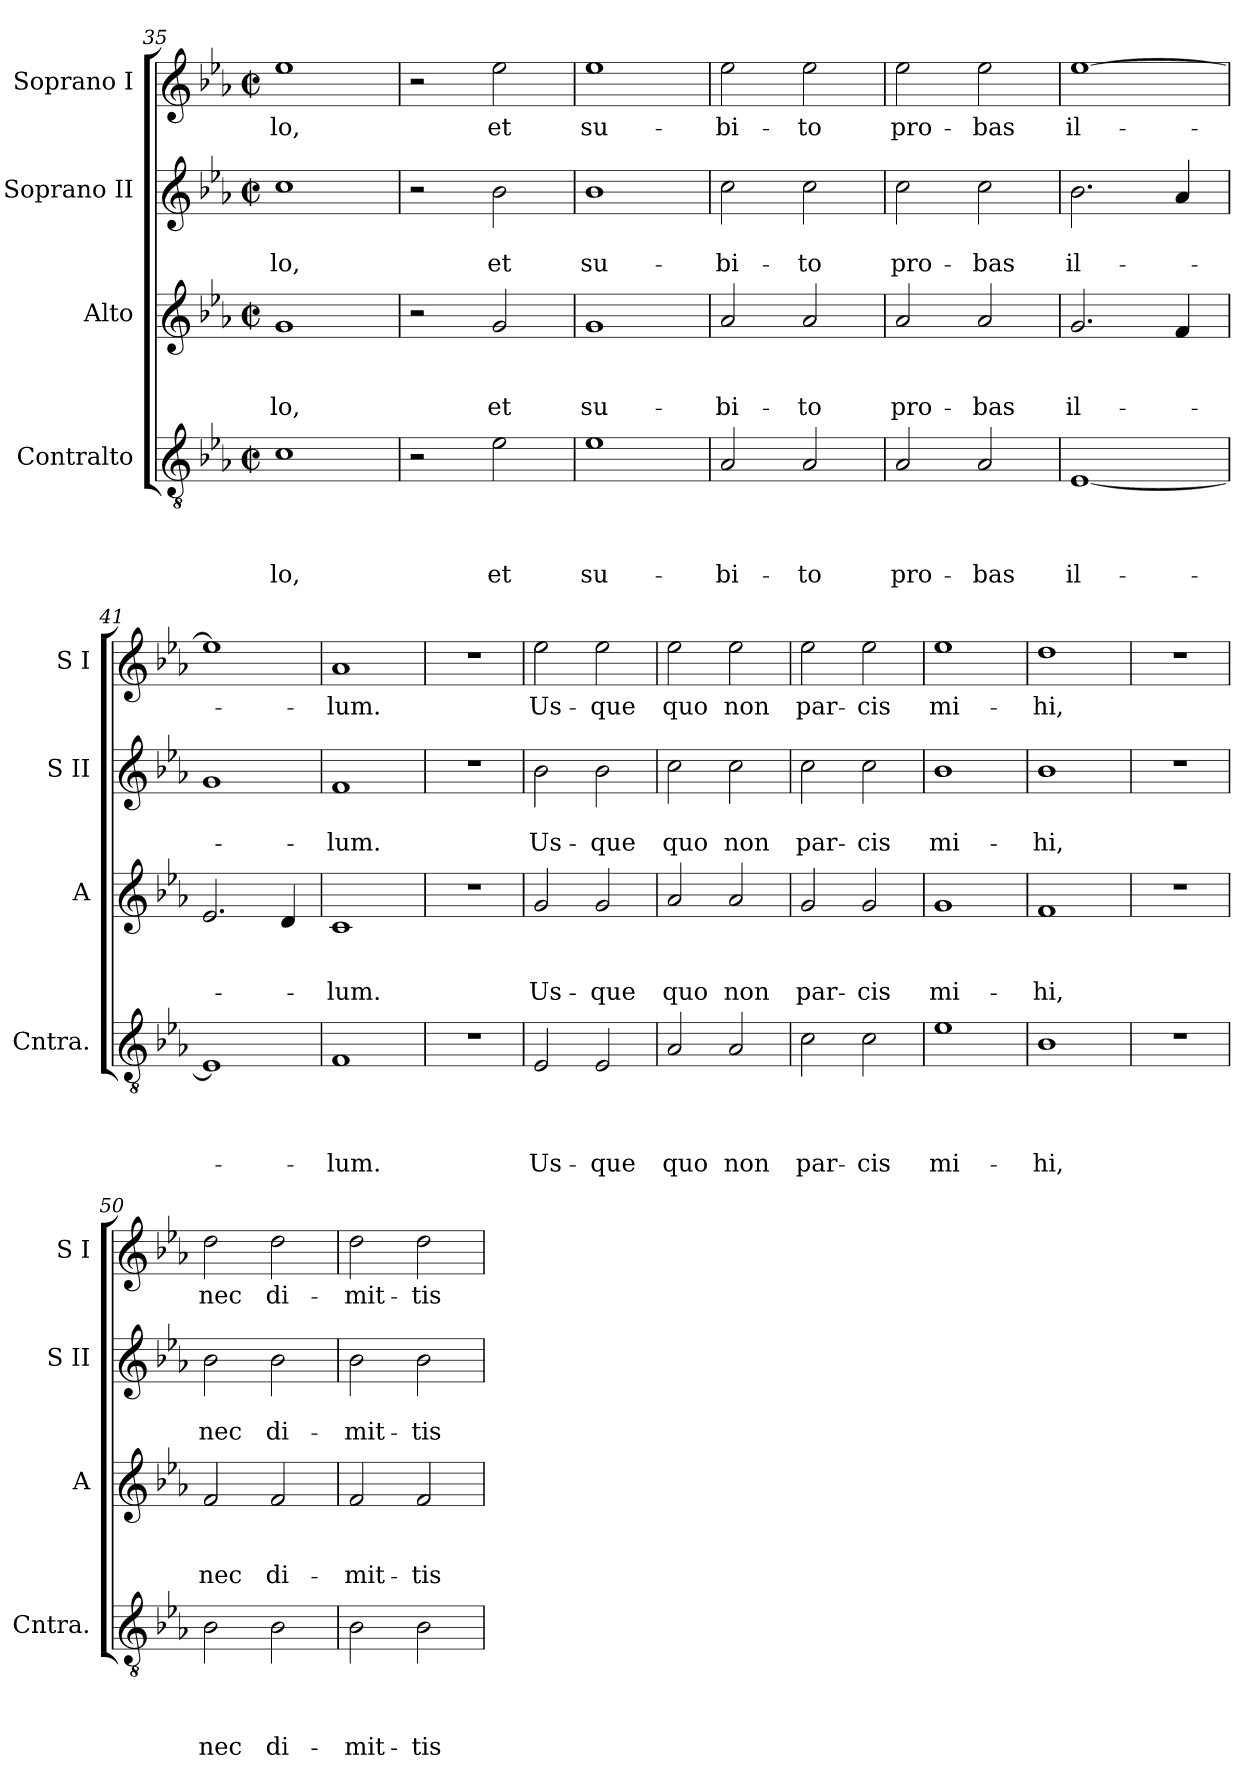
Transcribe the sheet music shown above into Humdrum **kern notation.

**kern	**text	**text	**text	**text	**kern	**text	**text	**text	**kern	**text	**text	**kern	**text
*part4	*part4	*part4	*part4	*part4	*part3	*part3	*part3	*part3	*part2	*part2	*part2	*part1	*part1
*staff4	*staff4	*staff4	*staff4	*staff4	*staff3	*staff3	*staff3	*staff3	*staff2	*staff2	*staff2	*staff1	*staff1
*I"Contralto	*	*	*	*	*I"Alto	*	*	*	*I"Soprano II	*	*	*I"Soprano I	*
*I'Cntra.	*	*	*	*	*I'A	*	*	*	*I'S II	*	*	*I'S I	*
*clefGv2	*	*	*	*	*clefG2	*	*	*	*clefG2	*	*	*clefG2	*
*k[b-e-a-]	*	*	*	*	*k[b-e-a-]	*	*	*	*k[b-e-a-]	*	*	*k[b-e-a-]	*
*E-:	*	*	*	*	*E-:	*	*	*	*E-:	*	*	*E-:	*
*M2/2	*	*	*	*	*M2/2	*	*	*	*M2/2	*	*	*M2/2	*
*met(c|)	*	*	*	*	*met(c|)	*	*	*	*met(c|)	*	*	*met(c|)	*
=35	=35	=35	=35	=35	=35	=35	=35	=35	=35	=35	=35	=35	=35
!	!	!	!	!LO:LY:b	!	!	!	!LO:LY:b	!	!	!LO:LY:b	!	!LO:LY:b
1c	.	.	.	-lo,	1g	.	.	-lo,	1cc	.	-lo,	1ee-	-lo,
=36	=36	=36	=36	=36	=36	=36	=36	=36	=36	=36	=36	=36	=36
2r	.	.	.	.	2r	.	.	.	2r	.	.	2r	.
!	!	!	!	!LO:LY:b	!	!	!	!LO:LY:b	!	!	!LO:LY:b	!	!LO:LY:b
2e-\	.	.	.	et	2g/	.	.	et	2b-\	.	et	2ee-\	et
=37	=37	=37	=37	=37	=37	=37	=37	=37	=37	=37	=37	=37	=37
!	!	!	!	!LO:LY:b	!	!	!	!LO:LY:b	!	!	!LO:LY:b	!	!LO:LY:b
1e-	.	.	.	su-	1g	.	.	su-	1b-	.	su-	1ee-	su-
=38	=38	=38	=38	=38	=38	=38	=38	=38	=38	=38	=38	=38	=38
!	!	!	!	!LO:LY:b	!	!	!	!LO:LY:b	!	!	!LO:LY:b	!	!LO:LY:b
2A-/	.	.	.	-bi-	2a-/	.	.	-bi-	2cc\	.	-bi-	2ee-\	-bi-
!	!	!	!	!LO:LY:b	!	!	!	!LO:LY:b	!	!	!LO:LY:b	!	!LO:LY:b
2A-/	.	.	.	-to	2a-/	.	.	-to	2cc\	.	-to	2ee-\	-to
=39	=39	=39	=39	=39	=39	=39	=39	=39	=39	=39	=39	=39	=39
!	!	!	!	!LO:LY:b	!	!	!	!LO:LY:b	!	!	!LO:LY:b	!	!LO:LY:b
2A-/	.	.	.	pro-	2a-/	.	.	pro-	2cc\	.	pro-	2ee-\	pro-
!	!	!	!	!LO:LY:b	!	!	!	!LO:LY:b	!	!	!LO:LY:b	!	!LO:LY:b
2A-/	.	.	.	-bas	2a-/	.	.	-bas	2cc\	.	-bas	2ee-\	-bas
=40	=40	=40	=40	=40	=40	=40	=40	=40	=40	=40	=40	=40	=40
!	!	!	!	!LO:LY:b	!	!	!	!LO:LY:b	!	!	!LO:LY:b	!	!LO:LY:b
[<1E-	.	.	.	il-	2.g/	.	.	il-	2.b-\	.	il-	[>1ee-	il-
.	.	.	.	.	4f/	.	.	.	4a-/	.	.	.	.
=41	=41	=41	=41	=41	=41	=41	=41	=41	=41	=41	=41	=41	=41
1E-]	.	.	.	.	2.e-/	.	.	.	1g	.	.	1ee-]	.
.	.	.	.	.	4d/	.	.	.	.	.	.	.	.
!!LO:PB:g=z
=42	=42	=42	=42	=42	=42	=42	=42	=42	=42	=42	=42	=42	=42
!	!	!	!	!LO:LY:b	!	!	!	!LO:LY:b	!	!	!LO:LY:b	!	!LO:LY:b
1F	.	.	.	-lum.	1c	.	.	-lum.	1f	.	-lum.	1a-	-lum.
=43	=43	=43	=43	=43	=43	=43	=43	=43	=43	=43	=43	=43	=43
1r	.	.	.	.	1r	.	.	.	1r	.	.	1r	.
=44	=44	=44	=44	=44	=44	=44	=44	=44	=44	=44	=44	=44	=44
!	!	!	!	!LO:LY:b	!	!	!	!LO:LY:b	!	!	!LO:LY:b	!	!LO:LY:b
2E-/	.	.	.	Us-	2g/	.	.	Us-	2b-\	.	Us-	2ee-\	Us-
!	!	!	!	!LO:LY:b	!	!	!	!LO:LY:b	!	!	!LO:LY:b	!	!LO:LY:b
2E-/	.	.	.	-que	2g/	.	.	-que	2b-\	.	-que	2ee-\	-que
=45	=45	=45	=45	=45	=45	=45	=45	=45	=45	=45	=45	=45	=45
!	!	!	!	!LO:LY:b	!	!	!	!LO:LY:b	!	!	!LO:LY:b	!	!LO:LY:b
2A-/	.	.	.	quo	2a-/	.	.	quo	2cc\	.	quo	2ee-\	quo
!	!	!	!	!LO:LY:b	!	!	!	!LO:LY:b	!	!	!LO:LY:b	!	!LO:LY:b
2A-/	.	.	.	non	2a-/	.	.	non	2cc\	.	non	2ee-\	non
=46	=46	=46	=46	=46	=46	=46	=46	=46	=46	=46	=46	=46	=46
!	!	!	!	!LO:LY:b	!	!	!	!LO:LY:b	!	!	!LO:LY:b	!	!LO:LY:b
2c\	.	.	.	par-	2g/	.	.	par-	2cc\	.	par-	2ee-\	par-
!	!	!	!	!LO:LY:b	!	!	!	!LO:LY:b	!	!	!LO:LY:b	!	!LO:LY:b
2c\	.	.	.	-cis	2g/	.	.	-cis	2cc\	.	-cis	2ee-\	-cis
=47	=47	=47	=47	=47	=47	=47	=47	=47	=47	=47	=47	=47	=47
!	!	!	!	!LO:LY:b	!	!	!	!LO:LY:b	!	!	!LO:LY:b	!	!LO:LY:b
1e-	.	.	.	mi-	1g	.	.	mi-	1b-	.	mi-	1ee-	mi-
=48	=48	=48	=48	=48	=48	=48	=48	=48	=48	=48	=48	=48	=48
!	!	!	!	!LO:LY:b	!	!	!	!LO:LY:b	!	!	!LO:LY:b	!	!LO:LY:b
1B-	.	.	.	-hi,	1f	.	.	-hi,	1b-	.	-hi,	1dd	-hi,
=49	=49	=49	=49	=49	=49	=49	=49	=49	=49	=49	=49	=49	=49
1r	.	.	.	.	1r	.	.	.	1r	.	.	1r	.
=50	=50	=50	=50	=50	=50	=50	=50	=50	=50	=50	=50	=50	=50
!	!	!	!	!LO:LY:b	!	!	!	!LO:LY:b	!	!	!LO:LY:b	!	!LO:LY:b
2B-\	.	.	.	nec	2f/	.	.	nec	2b-\	.	nec	2dd\	nec
!	!	!	!	!LO:LY:b	!	!	!	!LO:LY:b	!	!	!LO:LY:b	!	!LO:LY:b
2B-\	.	.	.	di-	2f/	.	.	di-	2b-\	.	di-	2dd\	di-
!!LO:PB:g=z
=51	=51	=51	=51	=51	=51	=51	=51	=51	=51	=51	=51	=51	=51
!	!	!	!	!LO:LY:b	!	!	!	!LO:LY:b	!	!	!LO:LY:b	!	!LO:LY:b
2B-\	.	.	.	-mit-	2f/	.	.	-mit-	2b-\	.	-mit-	2dd\	-mit-
!	!	!	!	!LO:LY:b	!	!	!	!LO:LY:b	!	!	!LO:LY:b	!	!LO:LY:b
2B-\	.	.	.	-tis	2f/	.	.	-tis	2b-\	.	-tis	2dd\	-tis
=	=	=	=	=	=	=	=	=	=	=	=	=	=
*-	*-	*-	*-	*-	*-	*-	*-	*-	*-	*-	*-	*-	*-
